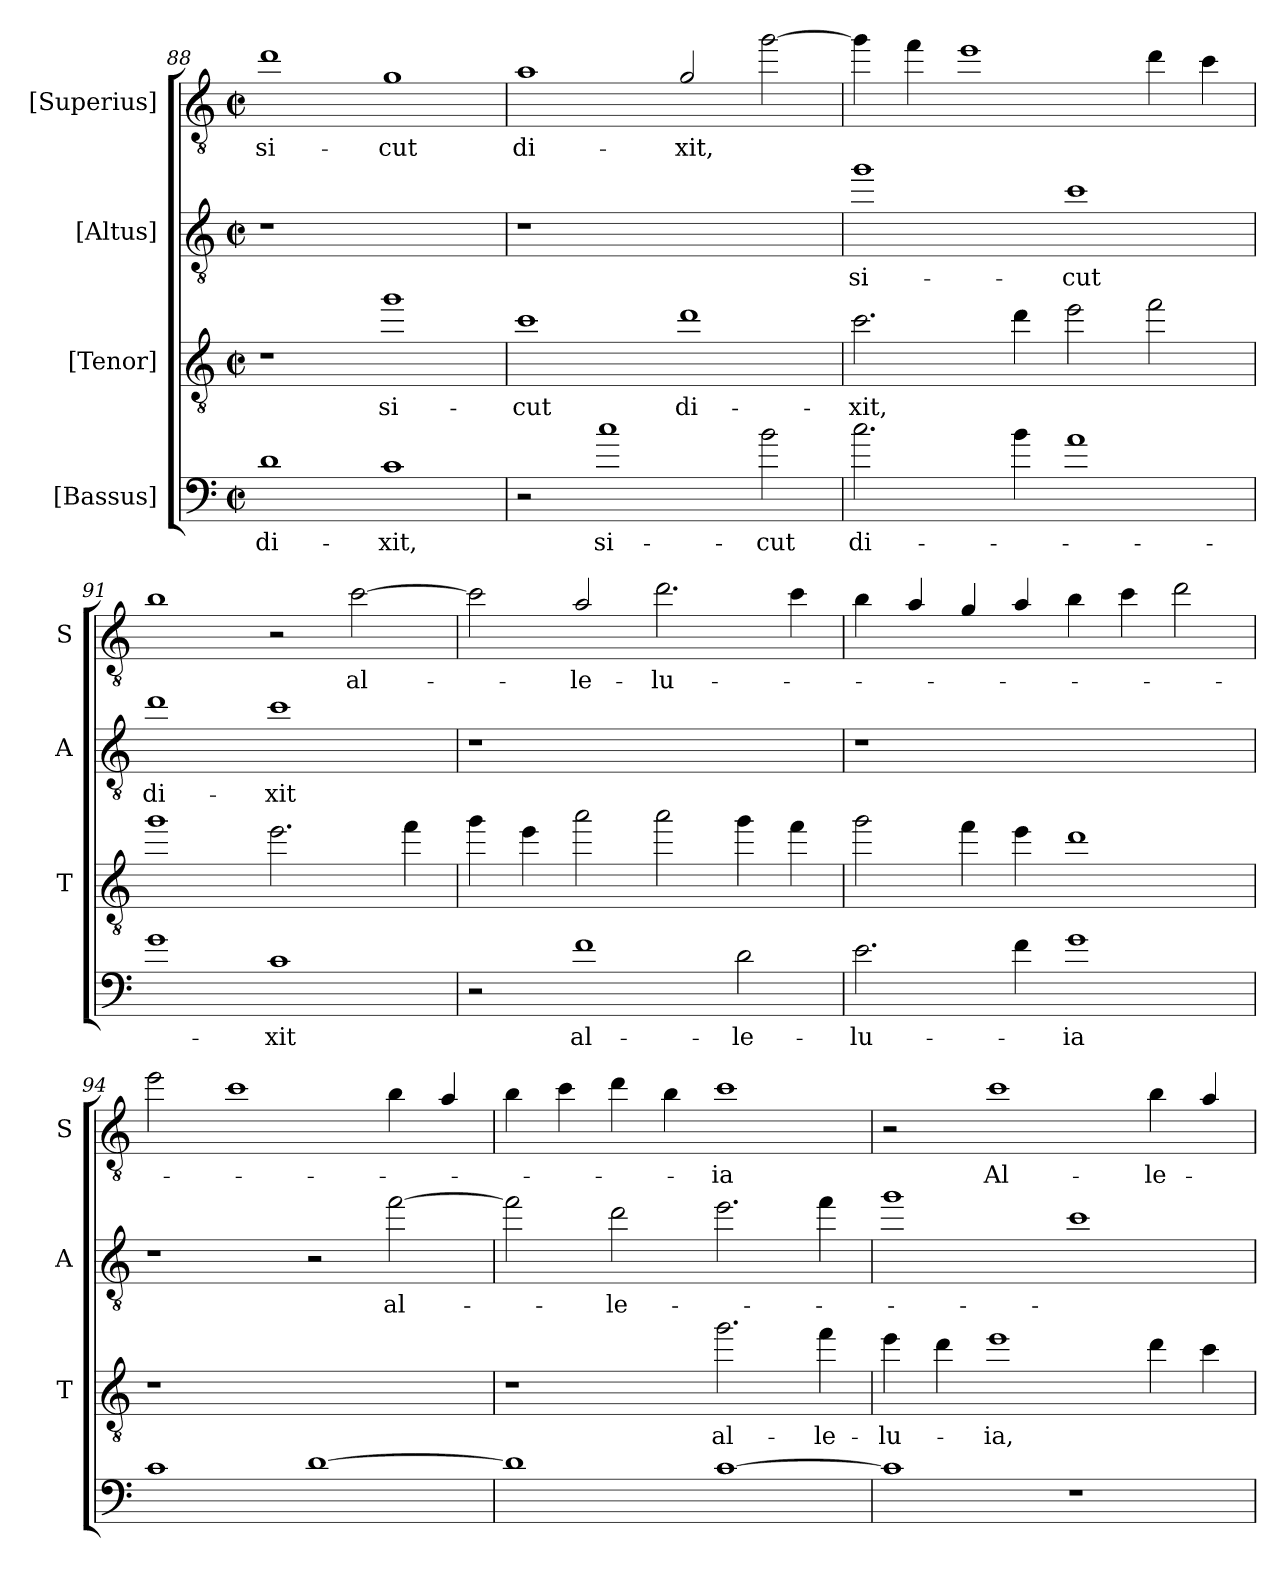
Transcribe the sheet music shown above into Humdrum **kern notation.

**kern	**text	**kern	**text	**kern	**text	**kern	**text
*part4	*part4	*part3	*part3	*part2	*part2	*part1	*part1
*staff4	*staff4	*staff3	*staff3	*staff2	*staff2	*staff1	*staff1
*I"[Bassus]	*	*I"[Tenor]	*	*I"[Altus]	*	*I"[Superius]	*
*	*	*I'T	*	*I'A	*	*I'S	*
*clefF4	*	*clefGv2	*	*clefGv2	*	*clefGv2	*
*ITrd7c12	*	*ITrd7c12	*	*ITrd7c12	*	*ITrd7c12	*
*k[]	*	*k[]	*	*k[]	*	*k[]	*
*C:	*	*C:	*	*C:	*	*C:	*
*M2/2	*	*M2/2	*	*M2/2	*	*M2/2	*
*met(c|)	*	*met(c|)	*	*met(c|)	*	*met(c|)	*
=88	=88	=88	=88	=88	=88	=88	=88
!	!LO:LY:b	!	!	!	!	!	!LO:LY:b
1D	di-	1r	.	1r	.	1d	si-
!	!LO:LY:b	!	!LO:LY:b	!	!	!	!LO:LY:b
1C	-xit,	1g	si-	1ryy	.	1G	-cut
=89	=89	=89	=89	=89	=89	=89	=89
!	!	!	!LO:LY:b	!	!	!	!LO:LY:b
2r	.	1c	-cut	1r	.	1A	di-
!	!LO:LY:b	!	!	!	!	!	!
1c	si-	.	.	.	.	.	.
!	!	!	!LO:LY:b	!	!	!	!LO:LY:b
.	.	1d	di-	1ryy	.	2G/	-xit,
!	!LO:LY:b	!	!	!	!	!	!
2B\	-cut	.	.	.	.	[2g\	.
=90	=90	=90	=90	=90	=90	=90	=90
!	!LO:LY:b	!	!LO:LY:b	!	!LO:LY:b	!	!
2.c\	di-	2.c\	-xit,	1g	si-	4g\]	.
.	.	.	.	.	.	4f\	.
.	.	.	.	.	.	1e	.
4B\	.	4d\	.	.	.	.	.
!	!	!	!	!	!LO:LY:b	!	!
1A	.	2e\	.	1c	-cut	.	.
.	.	2f\	.	.	.	4d\	.
.	.	.	.	.	.	4c\	.
=91	=91	=91	=91	=91	=91	=91	=91
!	!	!	!	!	!LO:LY:b	!	!
1G	.	1g	.	1d	di-	1B	.
!	!LO:LY:b	!	!	!	!LO:LY:b	!	!
1C	-xit	2.e\	.	1c	-xit	2r	.
!	!	!	!	!	!	!	!LO:LY:b
.	.	.	.	.	.	[2c\	al-
.	.	4f\	.	.	.	.	.
!!LO:PB:g=z
=92	=92	=92	=92	=92	=92	=92	=92
2r	.	4g\	.	1r	.	2c\]	.
.	.	4e\	.	.	.	.	.
!	!LO:LY:b	!	!	!	!	!	!LO:LY:b
1F	al-	2a\	.	.	.	2A/	-le-
!	!	!	!	!	!	!	!LO:LY:b
.	.	2a\	.	1ryy	.	2.d\	-lu-
!	!LO:LY:b	!	!	!	!	!	!
2D\	-le-	4g\	.	.	.	.	.
.	.	4f\	.	.	.	4c\	.
=93	=93	=93	=93	=93	=93	=93	=93
!	!LO:LY:b	!	!	!	!	!	!
2.E\	-lu-	2g\	.	1r	.	4B\	.
.	.	.	.	.	.	4A/	.
.	.	4f\	.	.	.	4G/	.
4F\	.	4e\	.	.	.	4A/	.
!	!LO:LY:b	!	!	!	!	!	!
1G	-ia	1d	.	1ryy	.	4B\	.
.	.	.	.	.	.	4c\	.
.	.	.	.	.	.	2d\	.
=94	=94	=94	=94	=94	=94	=94	=94
1C	.	1r	.	1r	.	2e\	.
.	.	.	.	.	.	1c	.
[1D	.	1ryy	.	2r	.	.	.
!	!	!	!	!	!LO:LY:b	!	!
.	.	.	.	[2f\	al-	4B\	.
.	.	.	.	.	.	4A/	.
=95	=95	=95	=95	=95	=95	=95	=95
1D]	.	1r	.	2f\]	.	4B\	.
.	.	.	.	.	.	4c\	.
!	!	!	!	!	!LO:LY:b	!	!
.	.	.	.	2d\	-le-	4d\	.
.	.	.	.	.	.	4B\	.
!	!	!	!LO:LY:b	!	!	!	!LO:LY:b
[1C	.	2.g\	al-	2.e\	.	1c	-ia
!	!	!	!LO:LY:b	!	!	!	!
.	.	4f\	-le-	4f\	.	.	.
=96	=96	=96	=96	=96	=96	=96	=96
!	!	!	!LO:LY:b	!	!	!	!
1C]	.	4e\	-lu-	1g	.	2r	.
.	.	4d\	.	.	.	.	.
!	!	!	!LO:LY:b	!	!	!	!LO:LY:b
.	.	1e	-ia,	.	.	1c	Al-
1r	.	.	.	1c	.	.	.
!	!	!	!	!	!	!	!LO:LY:b
.	.	4d\	.	.	.	4B\	-le-
.	.	4c\	.	.	.	4A/	.
=	=	=	=	=	=	=	=
*-	*-	*-	*-	*-	*-	*-	*-
